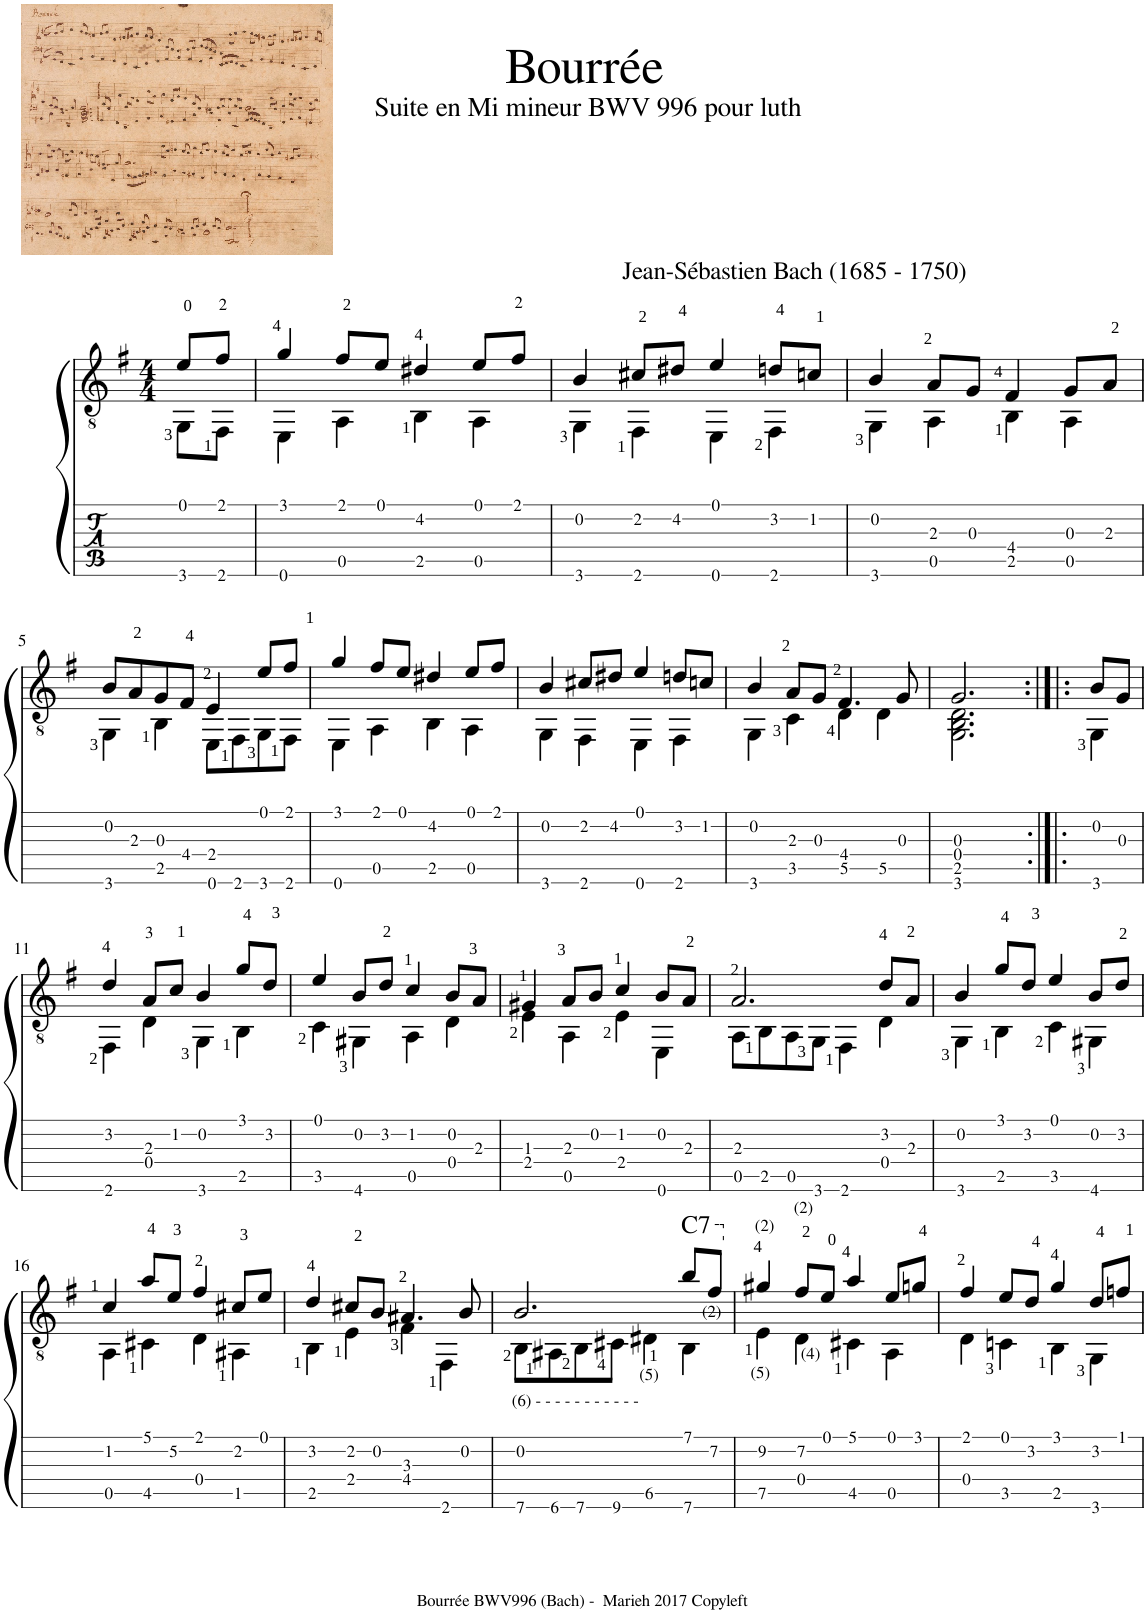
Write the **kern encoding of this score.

**kern	**kern
*part2	*part1
*staff2	*staff1
*I"Guitare classique [Tablature]	*I"Guitare classique
*stria6	*
*	*clefGv2
*k[f#]	*k[f#]
*M4/4	*M4/4
=1	=1
*^	*^
8eL	8GGL	8e/L	8GG\L
8f#J	8FF#J	8f#/J	8FF#\J
=2	=2	=2	=2
4g	4EE	4g/	4EE\
8f#L	4AA	8f#/L	4AA\
8eJ	.	8e/J	.
4d#X	4BB	4d#X/	4BB\
8eL	4AA	8e/L	4AA\
8f#J	.	8f#/J	.
=3	=3	=3	=3
4B	4GG	4B/	4GG\
8c#XL	4FF#	8c#X/L	4FF#\
8d#XJ	.	8d#X/J	.
4e	4EE	4e/	4EE\
8dnL	4FF#	8dn/L	4FF#\
8cnJ	.	8cn/J	.
=4	=4	=4	=4
4B	4GG	4B/	4GG\
8AL	4AA	8A/L	4AA\
8GJ	.	8G/J	.
4F#	4BB	4F#/	4BB\
8GL	4AA	8G/L	4AA\
8AJ	.	8A/J	.
!!LO:LB:g=z	!!
=5	=5	=5	=5
8BL	4GG	8B/L	4GG\
8AJ	.	8A/	.
8GL	4BB	8G/	4BB\
8F#J	.	8F#/J	.
4E	8EEL	4E/	8EE\L
.	8FF#J	.	8FF#\
8eL	8GGL	8e/L	8GG\
8f#J	8FF#J	8f#/J	8FF#\J
=6	=6	=6	=6
4g	4EE	4g/	4EE\
8f#L	4AA	8f#/L	4AA\
8eJ	.	8e/J	.
4d#X	4BB	4d#X/	4BB\
8eL	4AA	8e/L	4AA\
8f#J	.	8f#/J	.
=7	=7	=7	=7
4B	4GG	4B/	4GG\
8c#XL	4FF#	8c#X/L	4FF#\
8d#XJ	.	8d#X/J	.
4e	4EE	4e/	4EE\
8dnL	4FF#	8dn/L	4FF#\
8cnJ	.	8cn/J	.
=8	=8	=8	=8
4B	4GG	4B/	4GG\
8AL	4C	8A/L	4C\
8GJ	.	8G/J	.
4.F#	4D	4.F#/	4D\
.	4D	.	4D\
8G	.	8G/	.
=9	=9	=9	=9
2.G	2.GG 2.BB 2.D	2.G/	2.GG\ 2.BB\ 2.D\
=10:|!|:	=10:|!|:	=10:|!|:	=10:|!|:
8BL	4GG	8B/L	4GG\
8GJ	.	8G/J	.
!!LO:LB:g=z	!!
=11	=11	=11	=11
4d	4FF#	4d/	4FF#\
8AL	4D	8A/L	4D\
8cJ	.	8c/J	.
4B	4GG	4B/	4GG\
8gL	4BB	8g/L	4BB\
8dJ	.	8d/J	.
=12	=12	=12	=12
4e	4C	4e/	4C\
8BL	4GG#X	8B/L	4GG#X\
8dJ	.	8d/J	.
4c	4AA	4c/	4AA\
8BL	4D	8B/L	4D\
8AJ	.	8A/J	.
=13	=13	=13	=13
4G#X	4E	4G#X/	4E\
8AL	4AA	8A/L	4AA\
8BJ	.	8B/J	.
4c	4E	4c/	4E\
8BL	4EE	8B/L	4EE\
8AJ	.	8A/J	.
=14	=14	=14	=14
2.A	8AAL	2.A/	8AA\L
.	8BBJ	.	8BB\
.	8AAL	.	8AA\
.	8GGJ	.	8GG\J
.	4FF#	.	4FF#\
8dL	4D	8d/L	4D\
8AJ	.	8A/J	.
=15	=15	=15	=15
4B	4GG	4B/	4GG\
8gL	4BB	8g/L	4BB\
8dJ	.	8d/J	.
4e	4C	4e/	4C\
8BL	4GG#X	8B/L	4GG#X\
8dJ	.	8d/J	.
!!LO:LB:g=z	!!
=16	=16	=16	=16
4c	4AA	4c/	4AA\
8aL	4C#X	8a/L	4C#X\
8eJ	.	8e/J	.
4f#	4D	4f#/	4D\
8c#XL	4AA#X	8c#X/L	4AA#X\
8eJ	.	8e/J	.
=17	=17	=17	=17
4d	4BB	4d/	4BB\
8c#XL	4E	8c#X/L	4E\
8BJ	.	8B/J	.
4.A#X	4F#	4.A#X/	4F#\
.	4FF#	.	4FF#\
8B	.	8B/	.
=18	=18	=18	=18
2.B	8BBL	2.B/	8BB\L
.	8AA#XJ	.	8AA#X\
.	8BBL	.	8BB\
.	8C#XJ	.	8C#X\J
.	4D#X	.	4D#X\
!	!	!LO:TX:a:t=C7	!
8bL	4BB	8b/L	4BB\
8f#J	.	8f#/J	.
=19	=19	=19	=19
4g#X	4E	4g#X/	4E\
8f#L	4D	8f#/L	4D\
8eJ	.	8e/J	.
4a	4C#X	4a/	4C#X\
8eL	4AA	8e/L	4AA\
8gnJ	.	8gn/J	.
=20	=20	=20	=20
4f#	4D	4f#/	4D\
8eL	4Cni	8e/L	4Cn\
8dJ	.	8d/J	.
4g	4BB	4g/	4BB\
8dL	4GG	8d/L	4GG\
8fnJ	.	8fn/J	.
*v	*v	*	*
*	*v	*v
=	=
*-	*-
